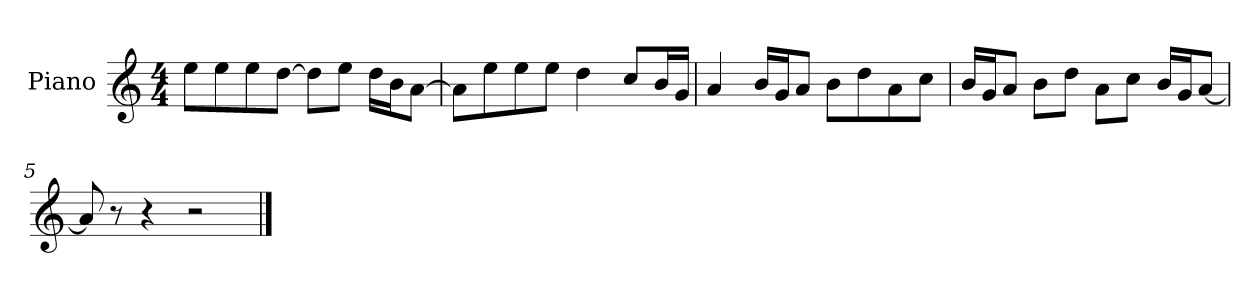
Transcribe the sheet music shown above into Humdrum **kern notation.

**kern
*part1
*staff1
*I"Piano
*I'P-no
*clefG2
*k[]
*M4/4
*MM90
=1
8ee\L
8ee\
8ee\
[8dd\J
8dd\L]
8ee\J
16dd\LL
16b\J
[8a\J
=2
8a\L]
8ee\
8ee\
8ee\J
4dd\
8cc/L
16b/L
16g/JJ
=3
4a/
16b/LL
16g/J
8a/J
8b\L
8dd\
8a\
8cc\J
=4
16b/LL
16g/J
8a/J
8b\L
8dd\J
8a\L
8cc\J
16b/LL
16g/J
[8a/J
=5
8a/]
8r
4r
2r
==
*-
